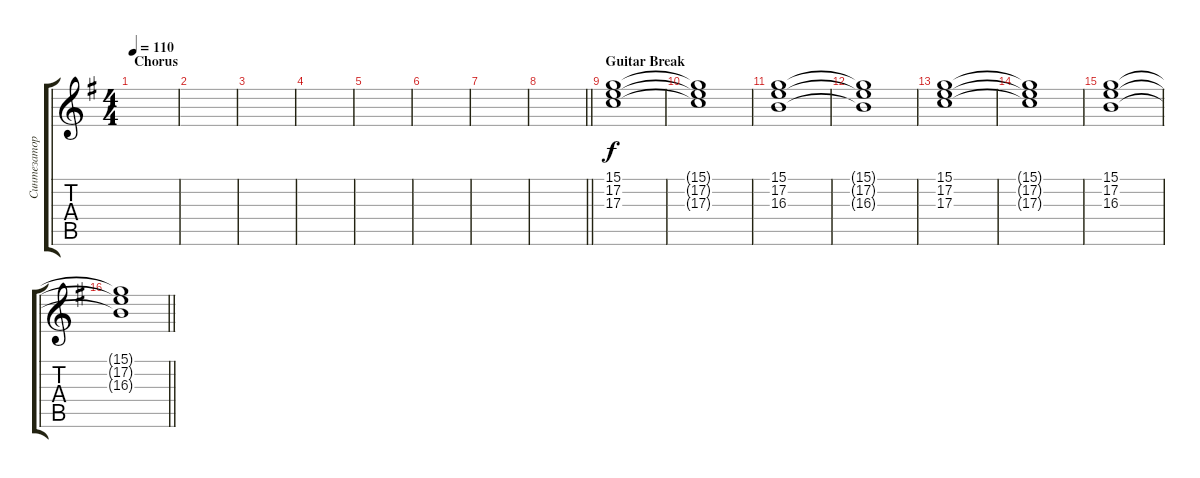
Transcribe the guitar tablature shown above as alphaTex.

\track ("Синтезатор" "Синтезатор") {instrument stringensemble1}
\staff {score tabs}
\tuning (E4 B3 G3 D3 A2 E2) {hide}
\ts (4 4)
\section ("" "Chorus")
\tempo 110
\clef g2
\ks eminor
|
|
|
|
|
|
|
\barLineRight lightlight
|
\section ("" "Guitar Break")
(15.1 17.2 17.3).1 |
(15.1{t} 17.2{t} 17.3{t}).1 |
(15.1 17.2 16.3).1 |
(15.1{t} 17.2{t} 16.3{t}).1 |
(15.1 17.2 17.3).1 |
(15.1{t} 17.2{t} 17.3{t}).1 |
(15.1 17.2 16.3).1 |
\barLineRight lightlight
(15.1{t} 17.2{t} 16.3{t}).1
